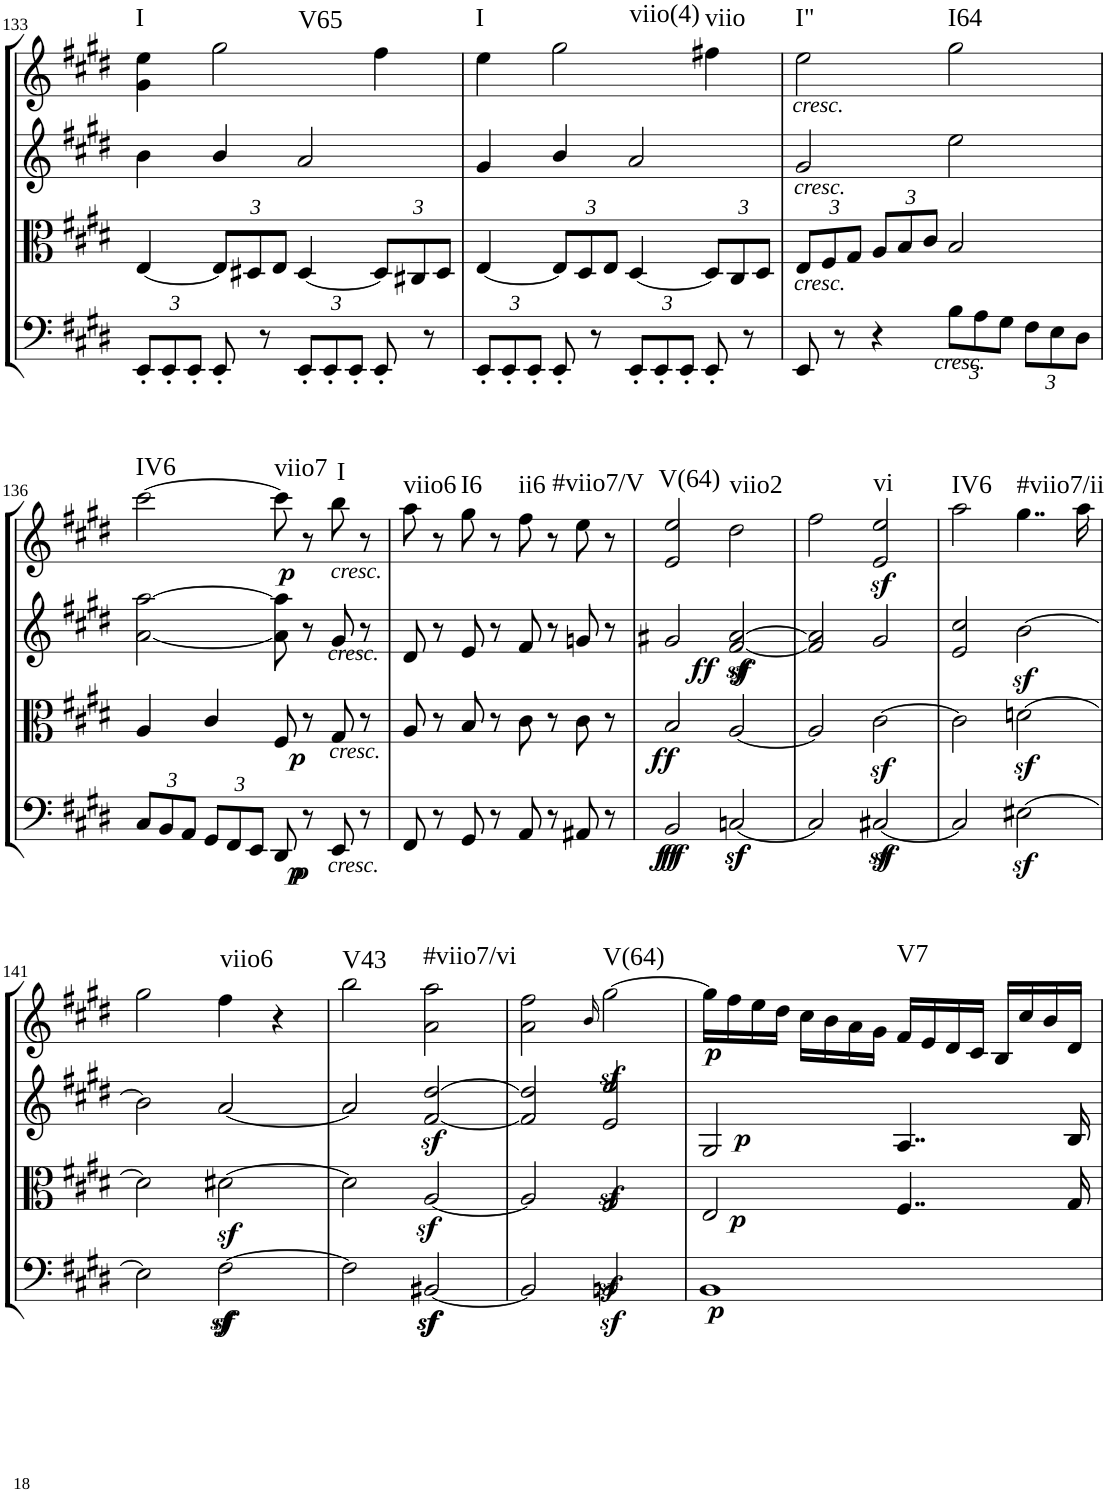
**kern	**dynam	**kern	**dynam	**kern	**dynam	**kern	**dynam	**harte
*part4	*part4	*part3	*part3	*part2	*part2	*part1	*part1	*part1
*staff4	*staff4	*staff3	*staff3	*staff2	*staff2	*staff1	*staff1	*
*I"Cello	*	*I"Viola	*	*I"2nd Violin	*	*I"1st Violin	*	*
*	*	*I'Vla	*	*I'Vln	*	*I'Vln	*	*
!!LO:PB:g=z
*clefF4	*	*clefC3	*	*clefG2	*	*clefG2	*	*
*k[f#c#g#d#]	*	*k[f#c#g#d#]	*	*k[f#c#g#d#]	*	*k[f#c#g#d#]	*	*
*M4/4	*	*M4/4	*	*M4/4	*	*M4/4	*	*
*met(c)	*	*met(c)	*	*met(c)	*	*met(c)	*	*
*Xbrackettup	*	*	*	*	*	*	*	*
=133	=133	=133	=133	=133	=133	=133	=133	=133
!	!	!	!	!	!	!	!	!LO:H:kt=I
12EE'/L	.	[4E/	.	4b\	.	4g#\ 4ee\	.	N
12EE'/	.	.	.	.	.	.	.	.
12EE'/J	.	.	.	.	.	.	.	.
*	*	*Xbrackettup	*	*	*	*	*	*
!	!	!	!	!	!	!	!	!LO:H:kt=V65
8EE'/	.	12E/L]	.	4b/	.	2gg#\	.	N
.	.	12D#X/	.	.	.	.	.	.
8r	.	.	.	.	.	.	.	.
.	.	12E/J	.	.	.	.	.	.
12EE'/L	.	[4D#/	.	2a/	.	.	.	.
12EE'/	.	.	.	.	.	.	.	.
12EE'/J	.	.	.	.	.	.	.	.
8EE'/	.	12D#/L]	.	.	.	4ff#\	.	.
.	.	12C#X/	.	.	.	.	.	.
8r	.	.	.	.	.	.	.	.
.	.	12D#/J	.	.	.	.	.	.
=134	=134	=134	=134	=134	=134	=134	=134	=134
!	!	!	!	!	!	!	!	!LO:H:kt=I
12EE'/L	.	[4E/	.	4g#/	.	4ee\	.	N
12EE'/	.	.	.	.	.	.	.	.
12EE'/J	.	.	.	.	.	.	.	.
!	!	!	!	!	!	!	!	!LO:H:kt=viio(4)
8EE'/	.	12E/L]	.	4b/	.	2gg#\	.	N
.	.	12D#/	.	.	.	.	.	.
8r	.	.	.	.	.	.	.	.
.	.	12E/J	.	.	.	.	.	.
12EE'/L	.	[4D#/	.	2a/	.	.	.	.
12EE'/	.	.	.	.	.	.	.	.
12EE'/J	.	.	.	.	.	.	.	.
!	!	!	!	!	!	!	!	!LO:H:kt=viio
8EE'/	.	12D#/L]	.	.	.	4ff#X\	.	N
.	.	12C#/	.	.	.	.	.	.
8r	.	.	.	.	.	.	.	.
.	.	12D#/J	.	.	.	.	.	.
=135	=135	=135	=135	=135	=135	=135	=135	=135
!	!	!	!	!	!	!LO:TX:b:i:t=cresc.	!	!
!	!	!	!	!LO:TX:b:i:t=cresc.	!	!	!	!
!	!	!LO:TX:b:i:t=cresc.	!	!	!	!	!	!LO:H:kt=I"
8EE/	.	12E/L	.	2g#/	.	2ee\	.	N
.	.	12F#/	.	.	.	.	.	.
8r	.	.	.	.	.	.	.	.
.	.	12G#/J	.	.	.	.	.	.
4r	.	12A/L	.	.	.	.	.	.
.	.	12B/	.	.	.	.	.	.
.	.	12c#/J	.	.	.	.	.	.
!LO:TX:a:i:t=cresc.	!	!	!	!	!	!	!	!LO:H:kt=I64
12B\L	.	2B/	.	2ee\	.	2gg#\	.	N
12A\	.	.	.	.	.	.	.	.
12G#\J	.	.	.	.	.	.	.	.
12F#\L	.	.	.	.	.	.	.	.
12E\	.	.	.	.	.	.	.	.
12D#\J	.	.	.	.	.	.	.	.
!!LO:LB:g=z
=136	=136	=136	=136	=136	=136	=136	=136	=136
!	!	!	!	!	!	!	!	!LO:H:kt=IV6
12C#/L	.	4A/	.	[2a\ [2aa\	.	[2ccc#\	.	N
12BB/	.	.	.	.	.	.	.	.
12AA/J	.	.	.	.	.	.	.	.
12GG#/L	.	4c#/	.	.	.	.	.	.
12FF#/	.	.	.	.	.	.	.	.
12EE/J	.	.	.	.	.	.	.	.
!	!LO:DY:b	!	!LO:DY:b	!	!	!	!LO:DY:b	!LO:H:kt=viio7
8DD#/	p	8F#/	p	8a\] 8aa\]	.	8ccc#\]	p	N
!	!LO:DY:b	!	!	!	!	!	!	!
8r	p	8r	.	8r	.	8r	.	.
!	!	!	!	!	!	!LO:TX:b:i:t=cresc.	!	!
!	!	!	!	!LO:TX:a:i:t=cresc.	!	!	!	!
!	!	!LO:TX:b:i:t=cresc.	!	!	!	!	!	!
!LO:TX:b:i:t=cresc.	!	!	!	!	!	!	!	!LO:H:kt=I
8EE/	.	8G#/	.	8g#/	.	8bb\	.	N
8r	.	8r	.	8r	.	8r	.	.
=137	=137	=137	=137	=137	=137	=137	=137	=137
!	!	!	!	!	!	!	!	!LO:H:kt=viio6
8FF#/	.	8A/	.	8d#/	.	8aa\	.	N
8r	.	8r	.	8r	.	8r	.	.
!	!	!	!	!	!	!	!	!LO:H:kt=I6
8GG#/	.	8B/	.	8e/	.	8gg#\	.	N
8r	.	8r	.	8r	.	8r	.	.
!	!	!	!	!	!	!	!	!LO:H:kt=ii6
8AA/	.	8c#\	.	8f#/	.	8ff#\	.	N
8r	.	8r	.	8r	.	8r	.	.
!	!	!	!	!	!	!	!	!LO:H:kt=#viio7/V
8AA#X/	.	8c#\	.	8gn/	.	8ee\	.	N
8r	.	8r	.	8r	.	8r	.	.
=138	=138	=138	=138	=138	=138	=138	=138	=138
!	!LO:DY:b	!	!	!	!	!	!	!
!	!LO:DY:n=1:b	!	!LO:DY:b	!	!	!	!	!LO:H:kt=V(64)
2BB/	ff ff	2B/	ff	2g#X/	.	2e/ 2ee/	.	N
!	!	!	!	!	!LO:DY:b	!	!	!LO:H:kt=viio2
[2Cnz</	.	[2A/	.	[2f#/z< [2a/z<	ff	2dd#\	.	N
=139	=139	=139	=139	=139	=139	=139	=139	=139
2C/]	.	2A/]	.	2f#/] 2a/]	.	2ff#\	.	.
!	!	!	!	!	!	!	!LO:DY:b	!LO:H:kt=vi
[2C#Xz</	.	[2c#z<\	.	2g#/	.	2e/ 2ee/	sf	N
=140	=140	=140	=140	=140	=140	=140	=140	=140
!	!	!	!	!	!	!	!	!LO:H:kt=IV6
2C#/]	.	2c#\]	.	2e/ 2cc#/	.	2aa\	.	N
!	!	!	!	!	!	!	!	!LO:H:kt=#viio7/ii
[2E#Xz<\	.	[2dnz<\	.	[2bz<\	.	4..gg#\	.	N
.	.	.	.	.	.	16aa\	.	.
!!LO:LB:g=z
=141	=141	=141	=141	=141	=141	=141	=141	=141
2E#\]	.	2d\]	.	2b\]	.	2gg#\	.	.
!	!	!	!	!	!	!	!	!LO:H:kt=viio6
[2F#z<\	.	[2d#Xz<\	.	[2a/	.	4ff#\	.	N
.	.	.	.	.	.	4r	.	.
=142	=142	=142	=142	=142	=142	=142	=142	=142
!	!	!	!	!	!	!	!	!LO:H:kt=V43
2F#\]	.	2d#\]	.	2a/]	.	2bb\	.	N
!	!	!	!	!	!	!	!	!LO:H:kt=#viio7/vi
[2BB#Xz</	.	[2Az</	.	[2f#/z< [2dd#/z<	.	2a\ 2aa\	.	N
=143	=143	=143	=143	=143	=143	=143	=143	=143
2BB#/]	.	2A/]	.	2f#/] 2dd#/]	.	2a\ 2ff#\	.	.
.	.	.	.	.	.	16qb/	.	.
!	!	!	!	!	!	!	!LO:DY:b	!LO:H:kt=V(64)
2BBnz</	.	2G#z</	.	2e/ 2ee/	.	[2gg#\	sf	N
=144	=144	=144	=144	=144	=144	=144	=144	=144
!	!LO:DY:b	!	!LO:DY:b	!	!LO:DY:b	!	!LO:DY:b	!
1BB	p	2E/	p	2G#/	p	16gg#\LL]	p	.
.	.	.	.	.	.	16ff#\	.	.
.	.	.	.	.	.	16ee\	.	.
.	.	.	.	.	.	16dd#\JJ	.	.
.	.	.	.	.	.	16cc#\LL	.	.
.	.	.	.	.	.	16b\	.	.
.	.	.	.	.	.	16a\	.	.
.	.	.	.	.	.	16g#\JJ	.	.
!	!	!	!	!	!	!	!	!LO:H:kt=V7
.	.	4..F#/	.	4..A/	.	16f#/LL	.	N
.	.	.	.	.	.	16e/	.	.
.	.	.	.	.	.	16d#/	.	.
.	.	.	.	.	.	16c#/JJ	.	.
.	.	.	.	.	.	16B/LL	.	.
.	.	.	.	.	.	16cc#/	.	.
.	.	.	.	.	.	16b/	.	.
.	.	16G#/	.	16B/	.	16d#/JJ	.	.
=	=	=	=	=	=	=	=	=
*-	*-	*-	*-	*-	*-	*-	*-	*-
